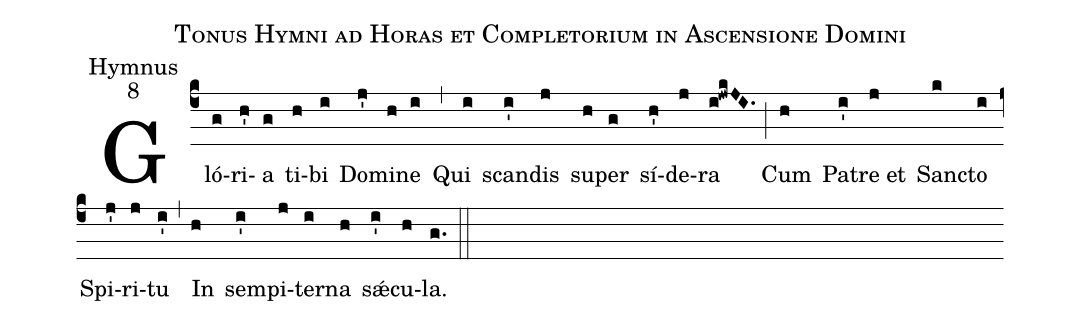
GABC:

name:Tonus Hymni ad Horas et Completorium in Ascensione Domini;
office-part:Hymnus;
mode:8;
%%
(c4)Gló(g)ri(h')a(g) ti(h)bi(i) Do(j')mi(h)ne(i) (,) Qui(i) scan(i')dis(j) su(h)per(g) sí(h')de(j)ra(i!jwkJI.) (;) Cum(h) Pa(i')tre et(j) Sanc(k)to(i) Spi(j')ri(j)tu(i') (,) In(h) sem(i')pi(j)ter(i)na(h) s<sp>'ae</sp>(i')cu(h)la.(g.) (::)
